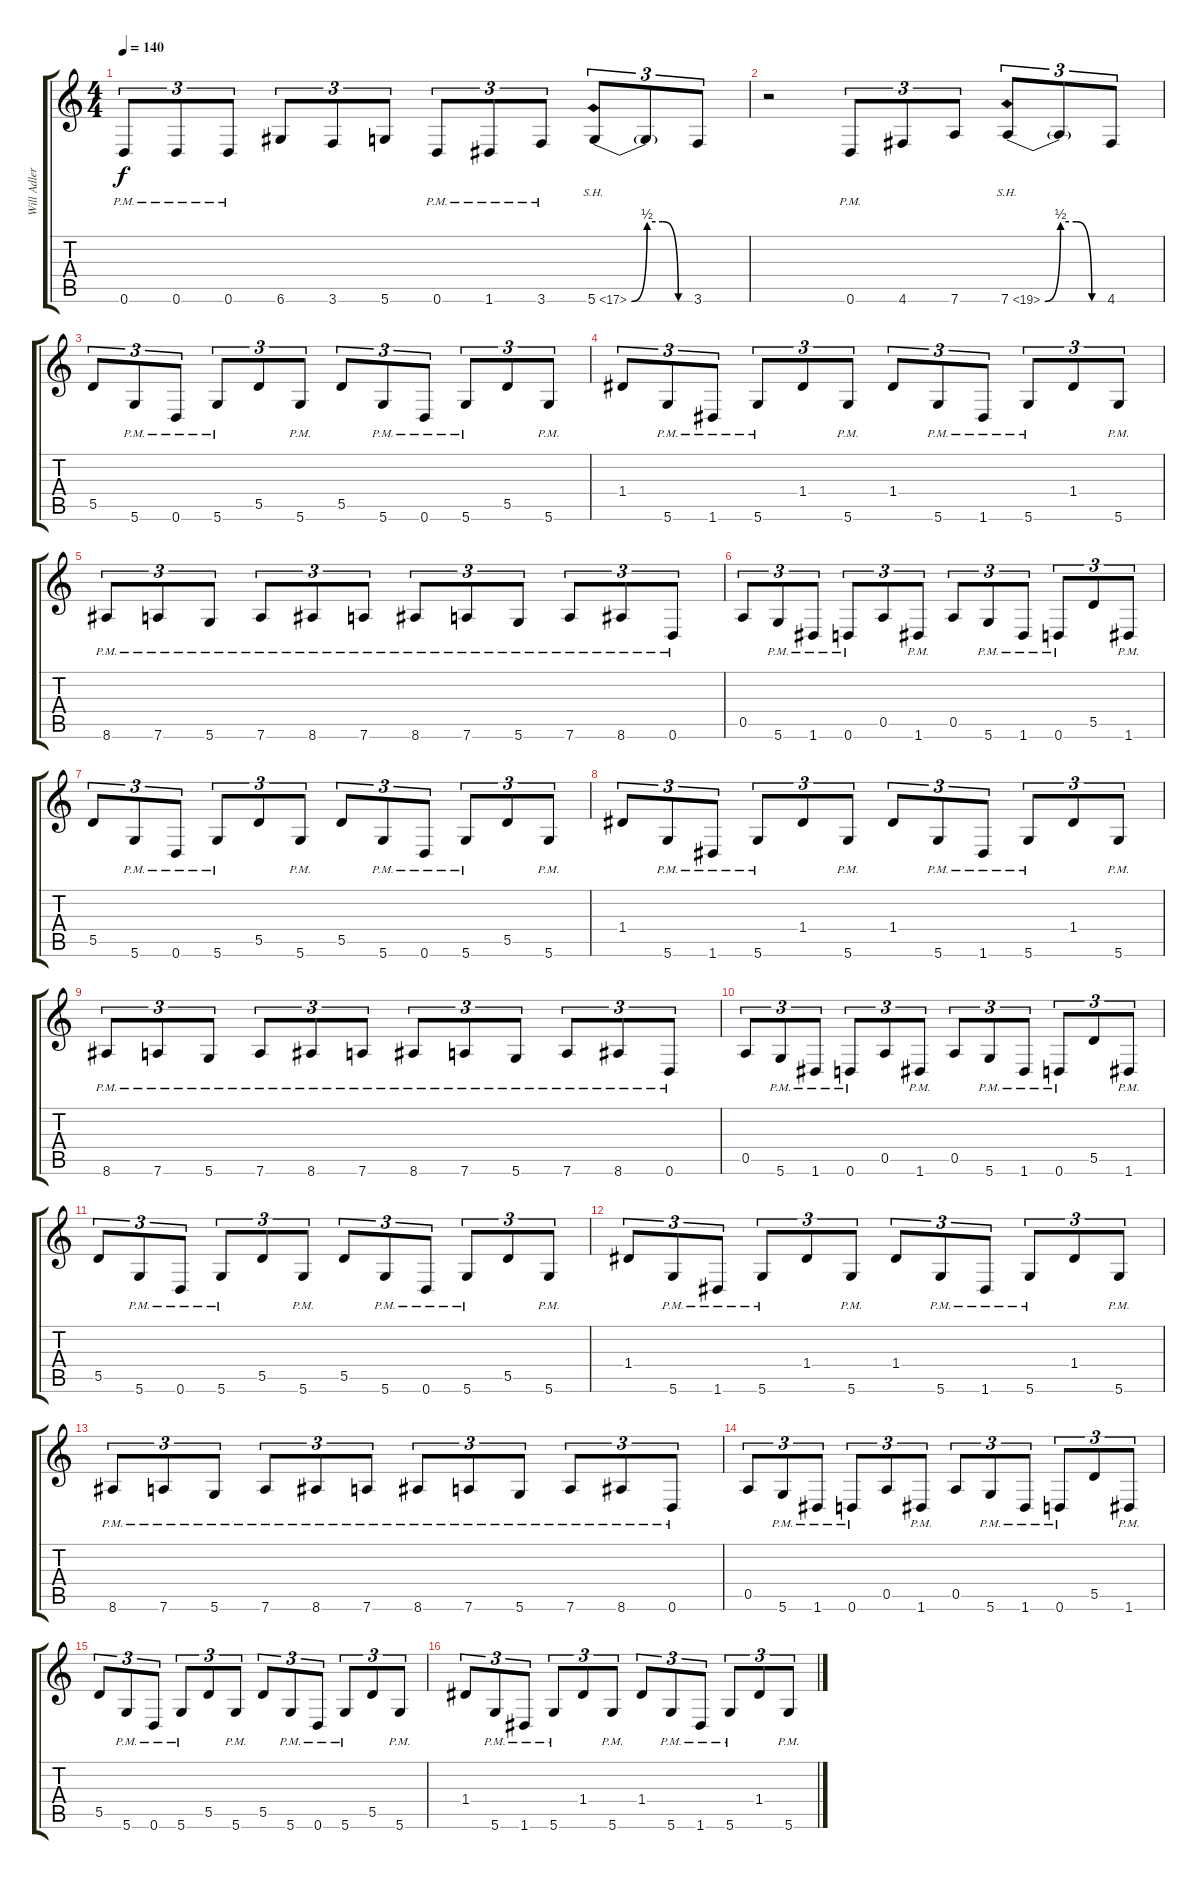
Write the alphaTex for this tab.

\track ("Will Adler" "Will Adler") {instrument distortionguitar}
\staff {score tabs}
\tuning (E4 B3 G3 D3 A2 D2) {hide}
\ts (4 4)
\tempo 140
\clef g2
\ks c
0.6{pm}.8{tu (3 2) dy f} 0.6{pm}.8{tu (3 2)} 0.6{pm}.8{tu (3 2)} 6.6.8{tu (3 2)} 3.6.8{tu (3 2)} 5.6.8{tu (3 2)} 0.6{pm}.8{tu (3 2)} 1.6{pm}.8{tu (3 2)} 3.6{pm}.8{tu (3 2)} 5.6{be (custom 0 0 15 2 30 2 45 0 60 0) sh 12}.8{tu (3 2)} 5.6{t}.8{tu (3 2)} 3.6.8{tu (3 2)} |
r.2 0.6{pm}.8{tu (3 2)} 4.6.8{tu (3 2)} 7.6.8{tu (3 2)} 7.6{be (custom 0 0 15 2 30 2 45 0 60 0) sh 12}.8{tu (3 2)} 7.6{t}.8{tu (3 2)} 4.6.8{tu (3 2)} |
5.5.8{tu (3 2)} 5.6{pm}.8{tu (3 2)} 0.6{pm}.8{tu (3 2)} 5.6{pm}.8{tu (3 2)} 5.5.8{tu (3 2)} 5.6{pm}.8{tu (3 2)} 5.5.8{tu (3 2)} 5.6{pm}.8{tu (3 2)} 0.6{pm}.8{tu (3 2)} 5.6{pm}.8{tu (3 2)} 5.5.8{tu (3 2)} 5.6{pm}.8{tu (3 2)} |
1.4.8{tu (3 2)} 5.6{pm}.8{tu (3 2)} 1.6{pm}.8{tu (3 2)} 5.6{pm}.8{tu (3 2)} 1.4.8{tu (3 2)} 5.6{pm}.8{tu (3 2)} 1.4.8{tu (3 2)} 5.6{pm}.8{tu (3 2)} 1.6{pm}.8{tu (3 2)} 5.6{pm}.8{tu (3 2)} 1.4.8{tu (3 2)} 5.6{pm}.8{tu (3 2)} |
8.6{pm}.8{tu (3 2)} 7.6{pm}.8{tu (3 2)} 5.6{pm}.8{tu (3 2)} 7.6{pm}.8{tu (3 2)} 8.6{pm}.8{tu (3 2)} 7.6{pm}.8{tu (3 2)} 8.6{pm}.8{tu (3 2)} 7.6{pm}.8{tu (3 2)} 5.6{pm}.8{tu (3 2)} 7.6{pm}.8{tu (3 2)} 8.6{pm}.8{tu (3 2)} 0.6{pm}.8{tu (3 2)} |
0.5.8{tu (3 2)} 5.6{pm}.8{tu (3 2)} 1.6{pm}.8{tu (3 2)} 0.6{pm}.8{tu (3 2)} 0.5.8{tu (3 2)} 1.6{pm}.8{tu (3 2)} 0.5.8{tu (3 2)} 5.6{pm}.8{tu (3 2)} 1.6{pm}.8{tu (3 2)} 0.6{pm}.8{tu (3 2)} 5.5.8{tu (3 2)} 1.6{pm}.8{tu (3 2)} |
5.5.8{tu (3 2)} 5.6{pm}.8{tu (3 2)} 0.6{pm}.8{tu (3 2)} 5.6{pm}.8{tu (3 2)} 5.5.8{tu (3 2)} 5.6{pm}.8{tu (3 2)} 5.5.8{tu (3 2)} 5.6{pm}.8{tu (3 2)} 0.6{pm}.8{tu (3 2)} 5.6{pm}.8{tu (3 2)} 5.5.8{tu (3 2)} 5.6{pm}.8{tu (3 2)} |
1.4.8{tu (3 2)} 5.6{pm}.8{tu (3 2)} 1.6{pm}.8{tu (3 2)} 5.6{pm}.8{tu (3 2)} 1.4.8{tu (3 2)} 5.6{pm}.8{tu (3 2)} 1.4.8{tu (3 2)} 5.6{pm}.8{tu (3 2)} 1.6{pm}.8{tu (3 2)} 5.6{pm}.8{tu (3 2)} 1.4.8{tu (3 2)} 5.6{pm}.8{tu (3 2)} |
8.6{pm}.8{tu (3 2)} 7.6{pm}.8{tu (3 2)} 5.6{pm}.8{tu (3 2)} 7.6{pm}.8{tu (3 2)} 8.6{pm}.8{tu (3 2)} 7.6{pm}.8{tu (3 2)} 8.6{pm}.8{tu (3 2)} 7.6{pm}.8{tu (3 2)} 5.6{pm}.8{tu (3 2)} 7.6{pm}.8{tu (3 2)} 8.6{pm}.8{tu (3 2)} 0.6{pm}.8{tu (3 2)} |
0.5.8{tu (3 2)} 5.6{pm}.8{tu (3 2)} 1.6{pm}.8{tu (3 2)} 0.6{pm}.8{tu (3 2)} 0.5.8{tu (3 2)} 1.6{pm}.8{tu (3 2)} 0.5.8{tu (3 2)} 5.6{pm}.8{tu (3 2)} 1.6{pm}.8{tu (3 2)} 0.6{pm}.8{tu (3 2)} 5.5.8{tu (3 2)} 1.6{pm}.8{tu (3 2)} |
5.5.8{tu (3 2)} 5.6{pm}.8{tu (3 2)} 0.6{pm}.8{tu (3 2)} 5.6{pm}.8{tu (3 2)} 5.5.8{tu (3 2)} 5.6{pm}.8{tu (3 2)} 5.5.8{tu (3 2)} 5.6{pm}.8{tu (3 2)} 0.6{pm}.8{tu (3 2)} 5.6{pm}.8{tu (3 2)} 5.5.8{tu (3 2)} 5.6{pm}.8{tu (3 2)} |
1.4.8{tu (3 2)} 5.6{pm}.8{tu (3 2)} 1.6{pm}.8{tu (3 2)} 5.6{pm}.8{tu (3 2)} 1.4.8{tu (3 2)} 5.6{pm}.8{tu (3 2)} 1.4.8{tu (3 2)} 5.6{pm}.8{tu (3 2)} 1.6{pm}.8{tu (3 2)} 5.6{pm}.8{tu (3 2)} 1.4.8{tu (3 2)} 5.6{pm}.8{tu (3 2)} |
8.6{pm}.8{tu (3 2)} 7.6{pm}.8{tu (3 2)} 5.6{pm}.8{tu (3 2)} 7.6{pm}.8{tu (3 2)} 8.6{pm}.8{tu (3 2)} 7.6{pm}.8{tu (3 2)} 8.6{pm}.8{tu (3 2)} 7.6{pm}.8{tu (3 2)} 5.6{pm}.8{tu (3 2)} 7.6{pm}.8{tu (3 2)} 8.6{pm}.8{tu (3 2)} 0.6{pm}.8{tu (3 2)} |
0.5.8{tu (3 2)} 5.6{pm}.8{tu (3 2)} 1.6{pm}.8{tu (3 2)} 0.6{pm}.8{tu (3 2)} 0.5.8{tu (3 2)} 1.6{pm}.8{tu (3 2)} 0.5.8{tu (3 2)} 5.6{pm}.8{tu (3 2)} 1.6{pm}.8{tu (3 2)} 0.6{pm}.8{tu (3 2)} 5.5.8{tu (3 2)} 1.6{pm}.8{tu (3 2)} |
5.5.8{tu (3 2)} 5.6{pm}.8{tu (3 2)} 0.6{pm}.8{tu (3 2)} 5.6{pm}.8{tu (3 2)} 5.5.8{tu (3 2)} 5.6{pm}.8{tu (3 2)} 5.5.8{tu (3 2)} 5.6{pm}.8{tu (3 2)} 0.6{pm}.8{tu (3 2)} 5.6{pm}.8{tu (3 2)} 5.5.8{tu (3 2)} 5.6{pm}.8{tu (3 2)} |
1.4.8{tu (3 2)} 5.6{pm}.8{tu (3 2)} 1.6{pm}.8{tu (3 2)} 5.6{pm}.8{tu (3 2)} 1.4.8{tu (3 2)} 5.6{pm}.8{tu (3 2)} 1.4.8{tu (3 2)} 5.6{pm}.8{tu (3 2)} 1.6{pm}.8{tu (3 2)} 5.6{pm}.8{tu (3 2)} 1.4.8{tu (3 2)} 5.6{pm}.8{tu (3 2)}
